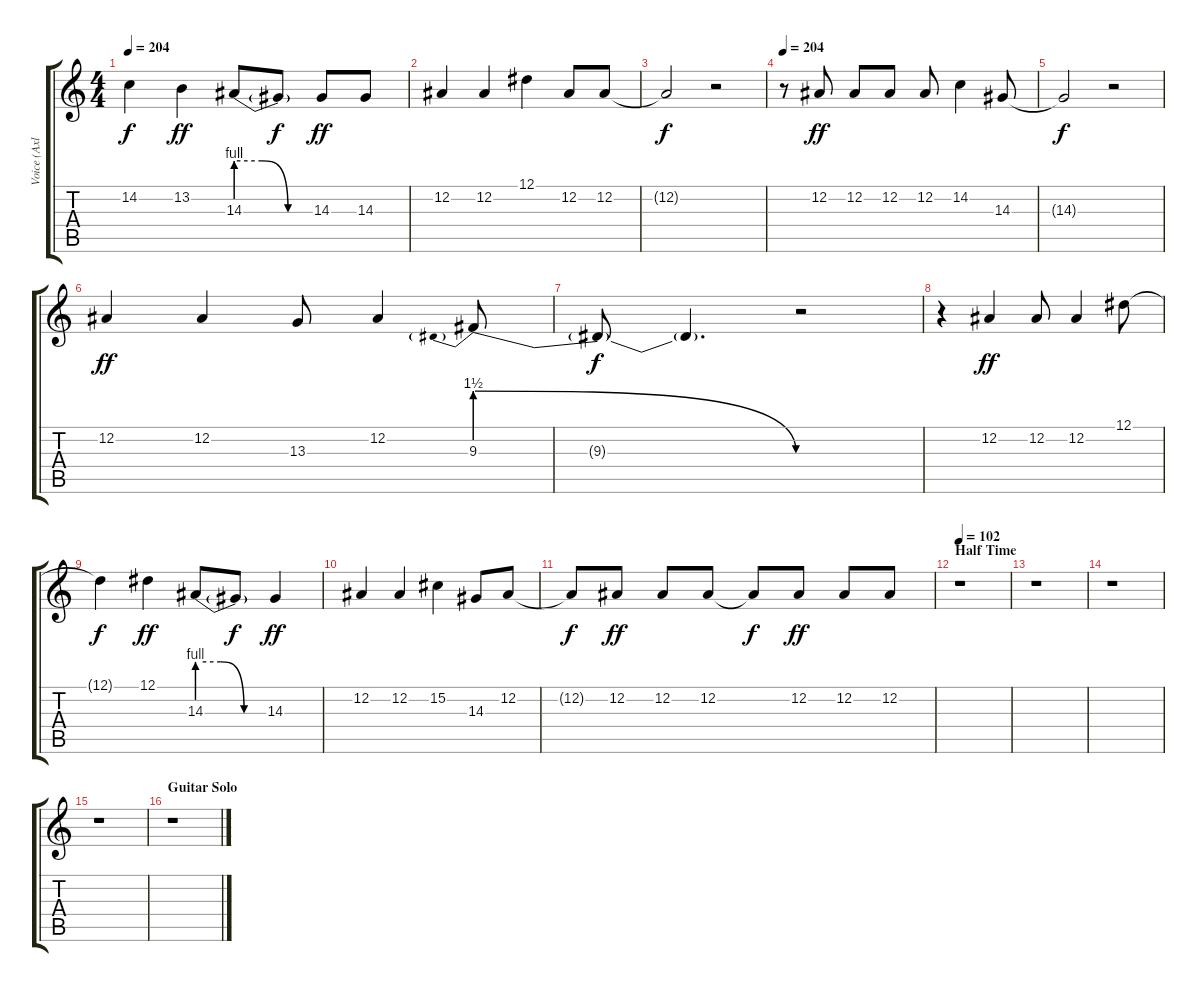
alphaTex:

\track ("Voice (Axl)" "Voice (Axl") {instrument lead2sawtooth}
\staff {score tabs}
\tuning (Eb4 Bb3 Gb3 Db3 Ab2 Eb2) {hide}
\ts (4 4)
\tempo 204
\clef g2
\ks c
14.2{t}.4{dy f} 13.2.4{dy ff} 14.3{be (custom 0 4 20 4 40 0 60 0)}.8 14.3{t}.8{dy f} 14.3.8{dy ff} 14.3.8 |
12.2.4 12.2.4 12.1.4 12.2.8 12.2.8 |
12.2{t}.2{dy f} r.2 |
\tempo 204
r.8 12.2.8{dy ff} 12.2.8 12.2.8 12.2.8 14.2.4 14.3.8 |
14.3{t}.2{dy f} r.2 |
12.2.4{dy ff} 12.2.4 13.3.8 12.2.4 9.3{be (prebendrelease 0 6 60 0)}.8 |
9.3{t}.8{dy f} 9.3{t}.4{d} r.2 |
r.4 12.2.4{dy ff} 12.2.8 12.2.4 12.1.8 |
12.1{t}.4{dy f} 12.1.4{dy ff} 14.3{be (custom 0 4 20 4 40 0 60 0)}.8 14.3{t}.8{dy f} 14.3.4{dy ff} |
12.2.4 12.2.4 15.2.4 14.3.8 12.2.8 |
12.2{t}.8{dy f} 12.2.8{dy ff} 12.2.8 12.2.8 12.2{t}.8{dy f} 12.2.8{dy ff} 12.2.8 12.2.8 |
\section ("" "Half Time")
\tempo 102
r.1 |
r.1 |
r.1 |
r.1 |
\section ("" "Guitar Solo")
r.1
